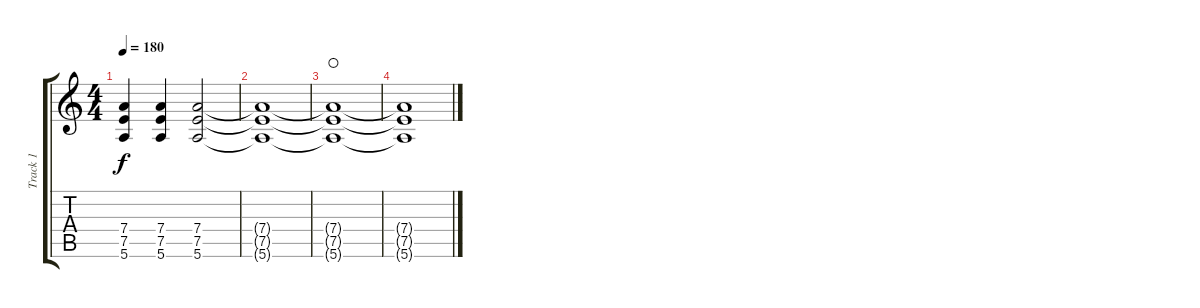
\track ("Track 1" "Track 1") {instrument distortionguitar}
\staff {score tabs}
\tuning (E4 B3 G3 D3 A2 E2) {hide}
\ts (4 4)
\tempo 180
\clef g2
\ks c
(7.4 7.5 5.6).4{dy f} (7.4 7.5 5.6).4 (7.4 7.5 5.6).2 |
(7.4{t} 7.5{t} 5.6{t}).1 |
(7.4{t} 7.5{t} 5.6{t}).1{waho} |
(7.4{t} 7.5{t} 5.6{t}).1
